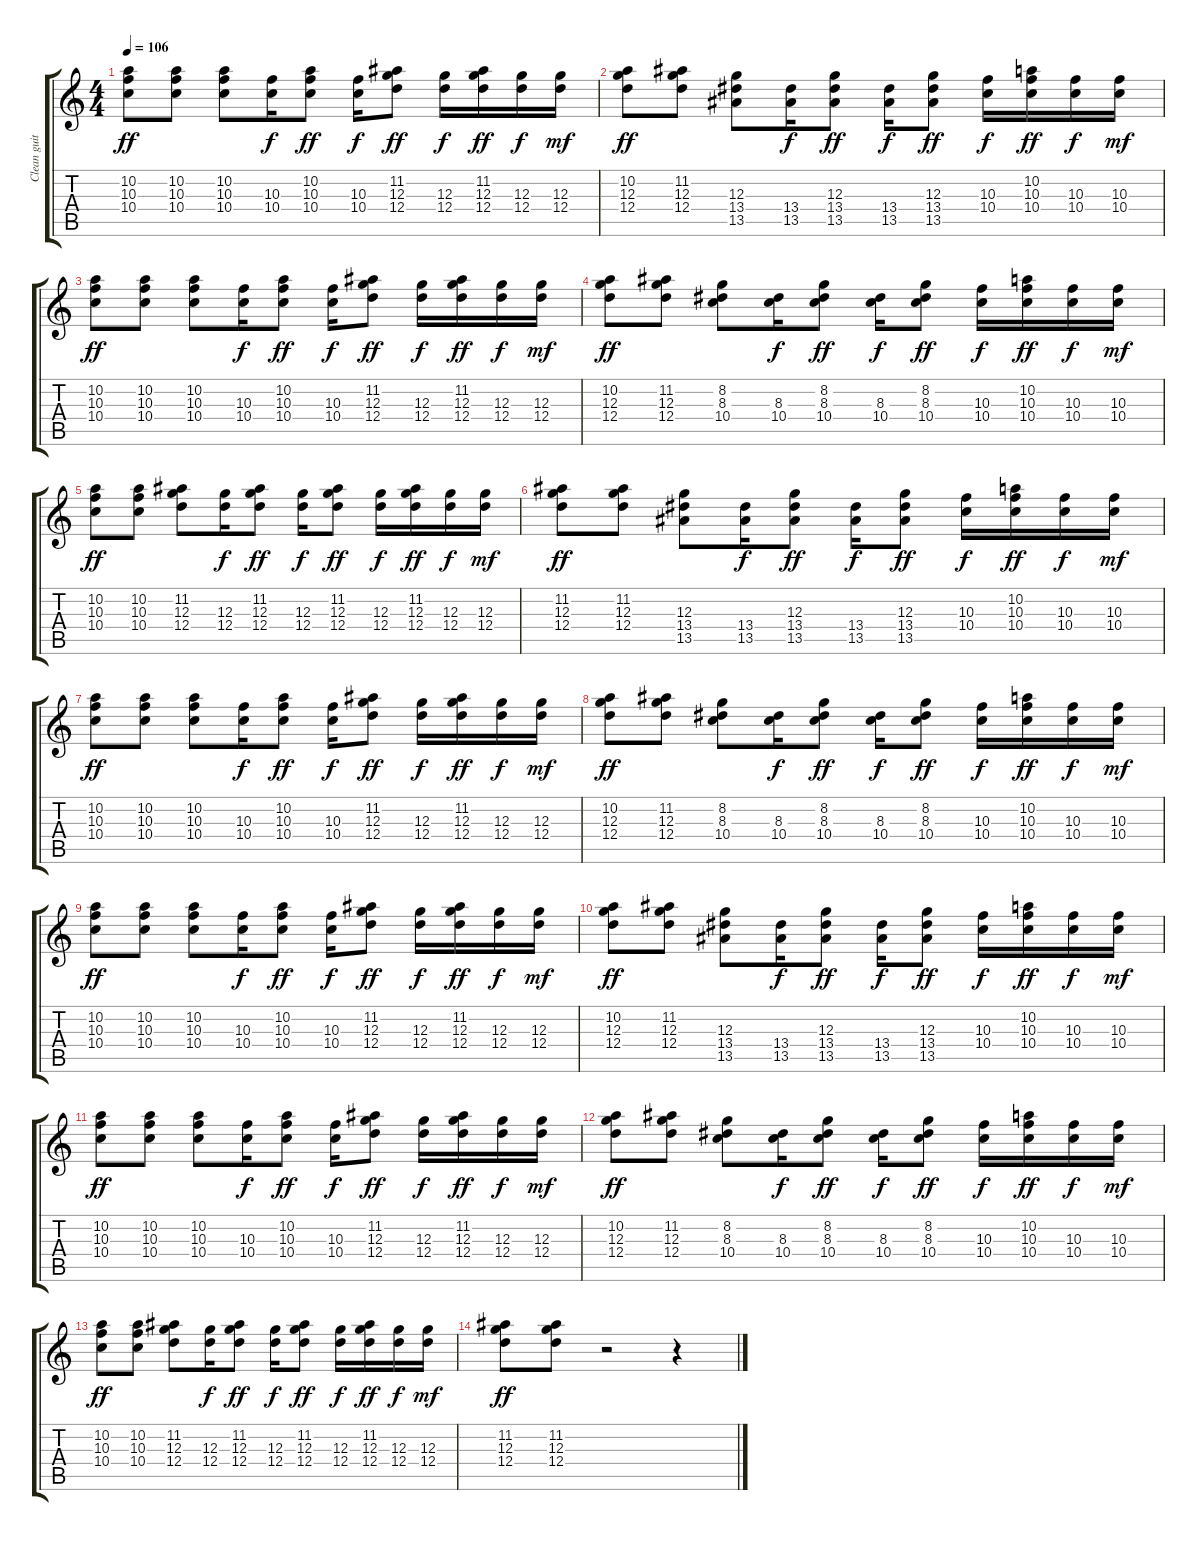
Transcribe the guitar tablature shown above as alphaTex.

\track ("Clean guitar" "Clean guit") {instrument electricguitarclean}
\staff {score tabs}
\tuning (E4 B3 G3 D3 A2 E2) {hide}
\ts (4 4)
\tempo 106
\clef g2
\ks c
(10.2 10.3 10.4).8{dy ff} (10.2 10.3 10.4).8 (10.2 10.3 10.4).8 (10.3 10.4).16{dy f} (10.2 10.3 10.4).8{dy ff} (10.3 10.4).16{dy f} (11.2 12.3 12.4).8{dy ff} (12.3 12.4).16{dy f} (11.2 12.3 12.4).16{dy ff} (12.3 12.4).16{dy f} (12.3 12.4).16{dy mf} |
(10.2 12.3 12.4).8{dy ff} (11.2 12.3 12.4).8 (12.3 13.4 13.5).8 (13.4 13.5).16{dy f} (12.3 13.4 13.5).8{dy ff} (13.4 13.5).16{dy f} (12.3 13.4 13.5).8{dy ff} (10.3 10.4).16{dy f} (10.2 10.3 10.4).16{dy ff} (10.3 10.4).16{dy f} (10.3 10.4).16{dy mf} |
(10.2 10.3 10.4).8{dy ff} (10.2 10.3 10.4).8 (10.2 10.3 10.4).8 (10.3 10.4).16{dy f} (10.2 10.3 10.4).8{dy ff} (10.3 10.4).16{dy f} (11.2 12.3 12.4).8{dy ff} (12.3 12.4).16{dy f} (11.2 12.3 12.4).16{dy ff} (12.3 12.4).16{dy f} (12.3 12.4).16{dy mf} |
(10.2 12.3 12.4).8{dy ff} (11.2 12.3 12.4).8 (8.2 8.3 10.4).8 (8.3 10.4).16{dy f} (8.2 8.3 10.4).8{dy ff} (8.3 10.4).16{dy f} (8.2 8.3 10.4).8{dy ff} (10.3 10.4).16{dy f} (10.2 10.3 10.4).16{dy ff} (10.3 10.4).16{dy f} (10.3 10.4).16{dy mf} |
(10.2 10.3 10.4).8{dy ff} (10.2 10.3 10.4).8 (11.2 12.3 12.4).8 (12.3 12.4).16{dy f} (11.2 12.3 12.4).8{dy ff} (12.3 12.4).16{dy f} (11.2 12.3 12.4).8{dy ff} (12.3 12.4).16{dy f} (11.2 12.3 12.4).16{dy ff} (12.3 12.4).16{dy f} (12.3 12.4).16{dy mf} |
(11.2 12.3 12.4).8{dy ff} (11.2 12.3 12.4).8 (12.3 13.4 13.5).8 (13.4 13.5).16{dy f} (12.3 13.4 13.5).8{dy ff} (13.4 13.5).16{dy f} (12.3 13.4 13.5).8{dy ff} (10.3 10.4).16{dy f} (10.2 10.3 10.4).16{dy ff} (10.3 10.4).16{dy f} (10.3 10.4).16{dy mf} |
(10.2 10.3 10.4).8{dy ff} (10.2 10.3 10.4).8 (10.2 10.3 10.4).8 (10.3 10.4).16{dy f} (10.2 10.3 10.4).8{dy ff} (10.3 10.4).16{dy f} (11.2 12.3 12.4).8{dy ff} (12.3 12.4).16{dy f} (11.2 12.3 12.4).16{dy ff} (12.3 12.4).16{dy f} (12.3 12.4).16{dy mf} |
(10.2 12.3 12.4).8{dy ff} (11.2 12.3 12.4).8 (8.2 8.3 10.4).8 (8.3 10.4).16{dy f} (8.2 8.3 10.4).8{dy ff} (8.3 10.4).16{dy f} (8.2 8.3 10.4).8{dy ff} (10.3 10.4).16{dy f} (10.2 10.3 10.4).16{dy ff} (10.3 10.4).16{dy f} (10.3 10.4).16{dy mf} |
(10.2 10.3 10.4).8{dy ff} (10.2 10.3 10.4).8 (10.2 10.3 10.4).8 (10.3 10.4).16{dy f} (10.2 10.3 10.4).8{dy ff} (10.3 10.4).16{dy f} (11.2 12.3 12.4).8{dy ff} (12.3 12.4).16{dy f} (11.2 12.3 12.4).16{dy ff} (12.3 12.4).16{dy f} (12.3 12.4).16{dy mf} |
(10.2 12.3 12.4).8{dy ff} (11.2 12.3 12.4).8 (12.3 13.4 13.5).8 (13.4 13.5).16{dy f} (12.3 13.4 13.5).8{dy ff} (13.4 13.5).16{dy f} (12.3 13.4 13.5).8{dy ff} (10.3 10.4).16{dy f} (10.2 10.3 10.4).16{dy ff} (10.3 10.4).16{dy f} (10.3 10.4).16{dy mf} |
(10.2 10.3 10.4).8{dy ff} (10.2 10.3 10.4).8 (10.2 10.3 10.4).8 (10.3 10.4).16{dy f} (10.2 10.3 10.4).8{dy ff} (10.3 10.4).16{dy f} (11.2 12.3 12.4).8{dy ff} (12.3 12.4).16{dy f} (11.2 12.3 12.4).16{dy ff} (12.3 12.4).16{dy f} (12.3 12.4).16{dy mf} |
(10.2 12.3 12.4).8{dy ff} (11.2 12.3 12.4).8 (8.2 8.3 10.4).8 (8.3 10.4).16{dy f} (8.2 8.3 10.4).8{dy ff} (8.3 10.4).16{dy f} (8.2 8.3 10.4).8{dy ff} (10.3 10.4).16{dy f} (10.2 10.3 10.4).16{dy ff} (10.3 10.4).16{dy f} (10.3 10.4).16{dy mf} |
(10.2 10.3 10.4).8{dy ff} (10.2 10.3 10.4).8 (11.2 12.3 12.4).8 (12.3 12.4).16{dy f} (11.2 12.3 12.4).8{dy ff} (12.3 12.4).16{dy f} (11.2 12.3 12.4).8{dy ff} (12.3 12.4).16{dy f} (11.2 12.3 12.4).16{dy ff} (12.3 12.4).16{dy f} (12.3 12.4).16{dy mf} |
(11.2 12.3 12.4).8{dy ff} (11.2 12.3 12.4).8 r.2 r.4
